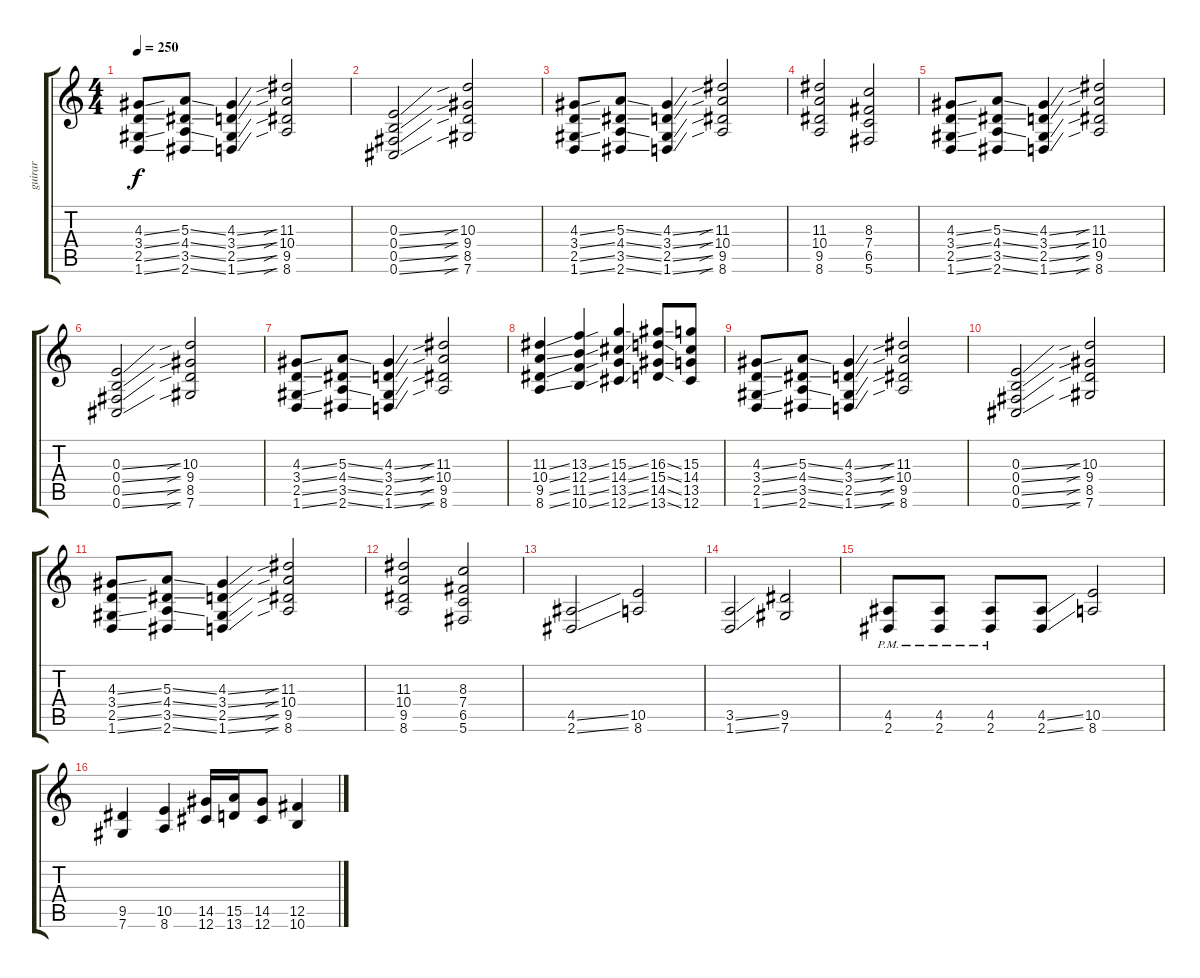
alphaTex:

\track ("guirar" "guirar") {instrument distortionguitar}
\staff {score tabs}
\tuning (Db4 Ab3 E3 B2 Gb2 Db2) {hide}
\ts (4 4)
\tempo 250
\clef g2
\ks c
(4.3{ss} 3.4{ss} 2.5{ss} 1.6{ss}).8{dy f} (5.3{ss} 4.4{ss} 3.5{ss} 2.6{ss}).8 (4.3{ss} 3.4{ss} 2.5{ss} 1.6{ss}).4 (11.3{sib} 10.4{sib} 9.5{sib} 8.6{sib}).2 |
(0.3{ss} 0.4{ss} 0.5{ss} 0.6{ss}).2 (10.3{sib} 9.4{sib} 8.5{sib} 7.6{sib}).2 |
(4.3{ss} 3.4{ss} 2.5{ss} 1.6{ss}).8 (5.3{ss} 4.4{ss} 3.5{ss} 2.6{ss}).8 (4.3{ss} 3.4{ss} 2.5{ss} 1.6{ss}).4 (11.3{sib} 10.4{sib} 9.5{sib} 8.6{sib}).2 |
(11.3 10.4 9.5 8.6).2 (8.3 7.4 6.5 5.6).2 |
(4.3{ss} 3.4{ss} 2.5{ss} 1.6{ss}).8 (5.3{ss} 4.4{ss} 3.5{ss} 2.6{ss}).8 (4.3{ss} 3.4{ss} 2.5{ss} 1.6{ss}).4 (11.3{sib} 10.4{sib} 9.5{sib} 8.6{sib}).2 |
(0.3{ss} 0.4{ss} 0.5{ss} 0.6{ss}).2 (10.3{sib} 9.4{sib} 8.5{sib} 7.6{sib}).2 |
(4.3{ss} 3.4{ss} 2.5{ss} 1.6{ss}).8 (5.3{ss} 4.4{ss} 3.5{ss} 2.6{ss}).8 (4.3{ss} 3.4{ss} 2.5{ss} 1.6{ss}).4 (11.3{sib} 10.4{sib} 9.5{sib} 8.6{sib}).2 |
(11.3{ss} 10.4{ss} 9.5{ss} 8.6{ss}).4 (13.3{ss} 12.4{ss} 11.5{ss} 10.6{ss}).4 (15.3{ss} 14.4{ss} 13.5{ss} 12.6{ss}).4 (16.3{ss} 15.4{ss} 14.5{ss} 13.6{ss}).8 (15.3 14.4 13.5 12.6).8 |
(4.3{ss} 3.4{ss} 2.5{ss} 1.6{ss}).8 (5.3{ss} 4.4{ss} 3.5{ss} 2.6{ss}).8 (4.3{ss} 3.4{ss} 2.5{ss} 1.6{ss}).4 (11.3{sib} 10.4{sib} 9.5{sib} 8.6{sib}).2 |
(0.3{ss} 0.4{ss} 0.5{ss} 0.6{ss}).2 (10.3{sib} 9.4{sib} 8.5{sib} 7.6{sib}).2 |
(4.3{ss} 3.4{ss} 2.5{ss} 1.6{ss}).8 (5.3{ss} 4.4{ss} 3.5{ss} 2.6{ss}).8 (4.3{ss} 3.4{ss} 2.5{ss} 1.6{ss}).4 (11.3{sib} 10.4{sib} 9.5{sib} 8.6{sib}).2 |
(11.3 10.4 9.5 8.6).2 (8.3 7.4 6.5 5.6).2 |
(4.5{ss} 2.6{ss}).2 (10.5 8.6).2 |
(3.5{ss} 1.6{ss}).2 (9.5 7.6).2 |
(4.5{pm} 2.6{pm}).8 (4.5{pm} 2.6{pm}).8 (4.5{pm} 2.6{pm}).8 (4.5{ss} 2.6{ss}).8 (10.5 8.6).2 |
(9.5 7.6).4 (10.5 8.6).4 (14.5 12.6).16 (15.5 13.6).16 (14.5 12.6).8 (12.5 10.6).4
